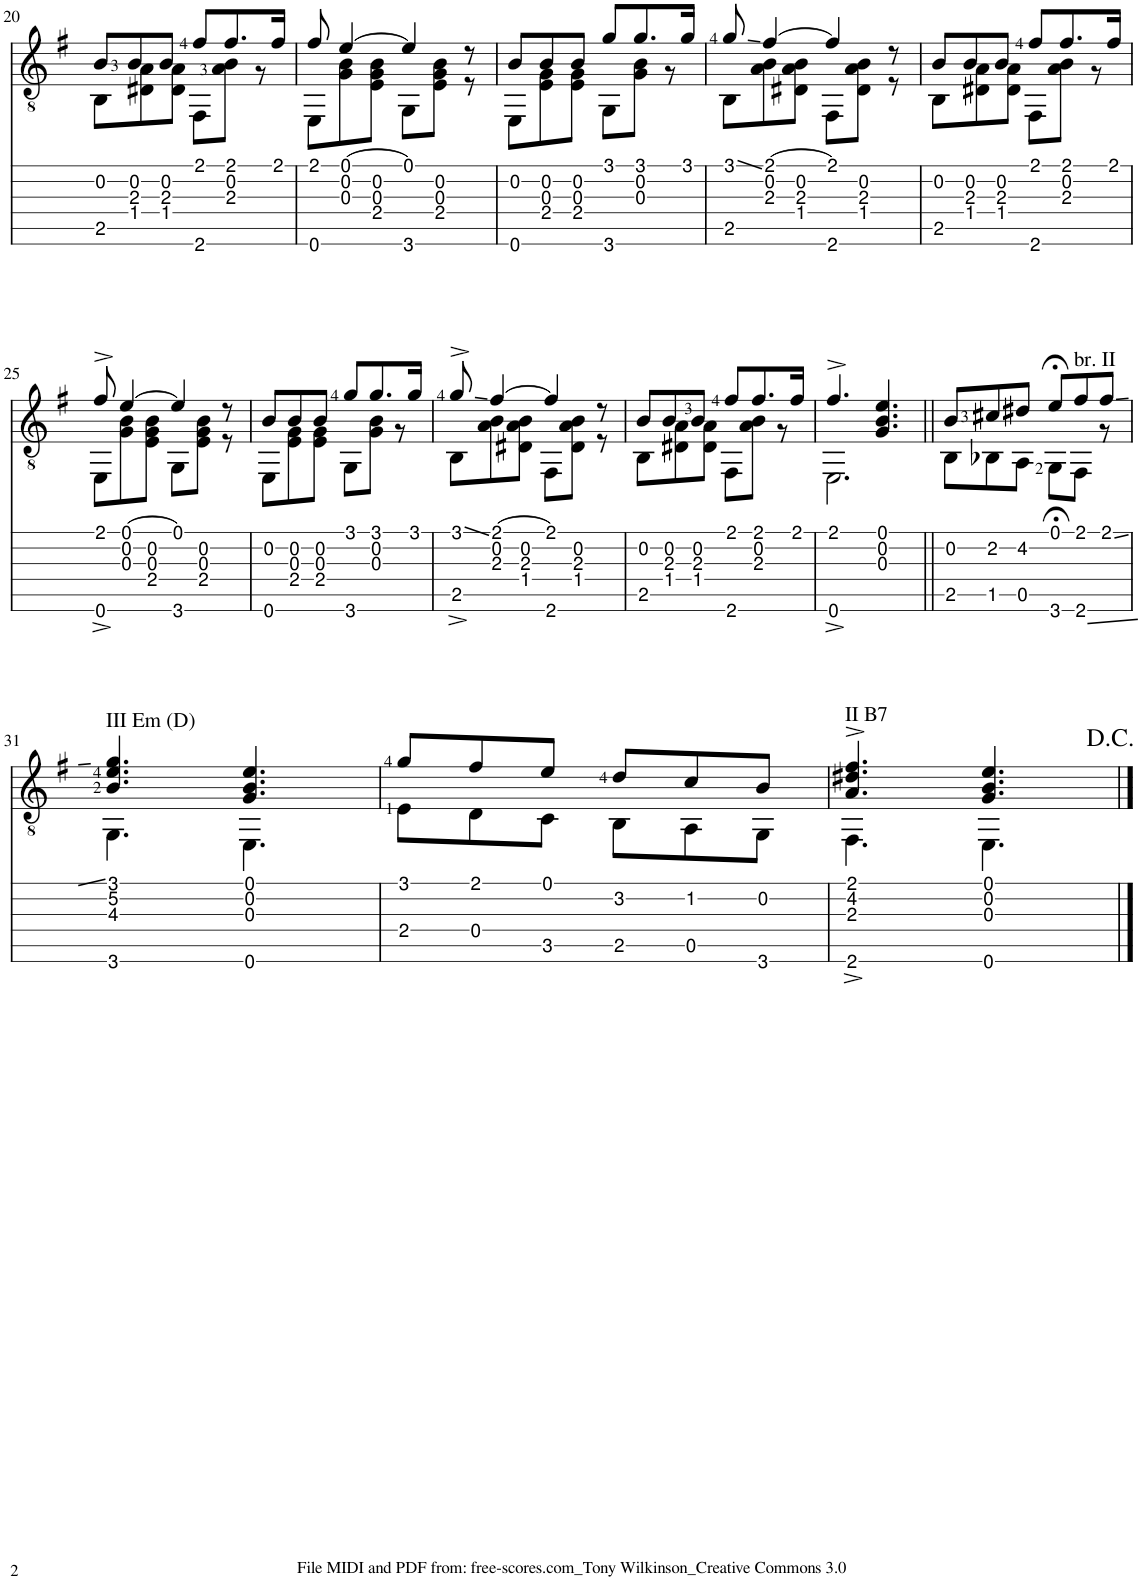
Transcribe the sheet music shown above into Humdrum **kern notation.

**kern	**kern
*part1	*part1
*staff2	*staff1
*I"Guitar	*
*I'Guit.	*
!!LO:PB:g=z
*	*clefGv2
*k[f#]	*k[f#]
*M6/8	*M6/8
=20	=20
*^	*^
8BL	8BBL	8B/L	8BB\L
8B	8D#\ 8A\	8B/	8D#X\ 8A\
8BJ	8D#\ 8A\J	8B/J	8D#\ 8A\J
8f#L	8FF#L	8f#/L	8FF#\L
8.f#	8A\ 8B\J	8.f#/	8A\ 8B\J
.	8r	.	8r
16f#Jk	.	16f#/Jk	.
=21	=21	=21	=21
8f#	8EEL	8f#/	8EE\L
[4e	8G\ 8B\	[4e/	8G\ 8B\
.	8E\ 8G\ 8B\J	.	8E\ 8G\ 8B\J
4e]	8GGL	4e/]	8GG\L
.	8E\ 8G\ 8B\J	.	8E\ 8G\ 8B\J
8r	8r	8r	8r
=22	=22	=22	=22
8BL	8EEL	8B/L	8EE\L
8B	8E\ 8G\	8B/	8E\ 8G\
8BJ	8E\ 8G\J	8B/J	8E\ 8G\J
8gL	8GGL	8g/L	8GG\L
8.g	8G\ 8B\J	8.g/	8G\ 8B\J
.	8r	.	8r
16gJk	.	16g/Jk	.
=23	=23	=23	=23
8g	8BBL	8g/	8BB\L
[4f#	8A\ 8B\	[4f#/	8A\ 8B\
.	8D#X\ 8A\ 8B\J	.	8D#X\ 8A\ 8B\J
4f#]	8FF#L	4f#/]	8FF#\L
.	8D#\ 8A\ 8B\J	.	8D#\ 8A\ 8B\J
8r	8r	8r	8r
=24	=24	=24	=24
8BL	8BBL	8B/L	8BB\L
8B	8D#X\ 8A\	8B/	8D#X\ 8A\
8BJ	8D#\ 8A\J	8B/J	8D#\ 8A\J
8f#L	8FF#L	8f#/L	8FF#\L
8.f#	8A\ 8B\J	8.f#/	8A\ 8B\J
.	8r	.	8r
16f#Jk	.	16f#/Jk	.
!!LO:LB:g=z	!!
=25	=25	=25	=25
8f#^	8EEL	8f#^/	8EE\L
[4e	8G\ 8B\	[4e/	8G\ 8B\
.	8E\ 8G\ 8B\J	.	8E\ 8G\ 8B\J
4e]	8GGL	4e/]	8GG\L
.	8E\ 8G\ 8B\J	.	8E\ 8G\ 8B\J
8r	8r	8r	8r
=26	=26	=26	=26
8BL	8EEL	8B/L	8EE\L
8B	8E\ 8G\	8B/	8E\ 8G\
8BJ	8E\ 8G\J	8B/J	8E\ 8G\J
8gL	8GGL	8g/L	8GG\L
8.g	8G\ 8B\J	8.g/	8G\ 8B\J
.	8r	.	8r
16gJk	.	16g/Jk	.
=27	=27	=27	=27
8g^	8BBL	8g^/	8BB\L
[4f#	8A\ 8B\	[4f#/	8A\ 8B\
.	8D#X\ 8A\ 8B\J	.	8D#X\ 8A\ 8B\J
4f#]	8FF#L	4f#/]	8FF#\L
.	8D#\ 8A\ 8B\J	.	8D#\ 8A\ 8B\J
8r	8r	8r	8r
=28	=28	=28	=28
8BL	8BBL	8B/L	8BB\L
8B	8D#X\ 8A\	8B/	8D#X\ 8A\
8BJ	8D#\ 8A\J	8B/J	8D#\ 8A\J
8f#L	8FF#L	8f#/L	8FF#\L
8.f#	8A\ 8B\J	8.f#/	8A\ 8B\J
.	8r	.	8r
16f#Jk	.	16f#/Jk	.
=29	=29	=29	=29
4.f#^	2.EE	4.f#^/	2.EE\
4.G 4.B 4.e	.	4.G/ 4.B/ 4.e/	.
=30||	=30||	=30||	=30||
8BL	8BBL	8B/L	8BB\L
8c#X	8BB-X	8c#X/	8BB-X\
8d#XJ	8AAJ	8d#X/J	8AA\J
8e;<L	8GGL	8e;</L	8GG\L
!	!	!LO:TX:a:t=br. II	!
8f#	8FF#J	8f#/	8FF#\J
8f#J	8r	8f#/J	8r
!!LO:LB:g=z	!!
=31	=31	=31	=31
!	!	!LO:TX:a:t=III Em (D)	!
4.B 4.e 4.g	4.GG	4.B/ 4.e/ 4.g/	4.GG\
4.G 4.B 4.e	4.EE	4.G/ 4.B/ 4.e/	4.EE\
=32	=32	=32	=32
8gL	8EL	8g/L	8E\L
8f#	8D	8f#/	8D\
8eJ	8CJ	8e/J	8C\J
8dL	8BBL	8d/L	8BB\L
8c	8AA	8c/	8AA\
8BJ	8GGJ	8B/J	8GG\J
=33	=33	=33	=33
!	!	!LO:TX:a:t=II B7	!
4.A^ 4.d#^ 4.f#^	4.FF#	4.A/^ 4.d#X/^ 4.f#/^	4.FF#\
4.G 4.B 4.e	4.EE	4.G/ 4.B/ 4.e/	4.EE\
*v	*v	*	*
*	*v	*v
==	==
*-	*-
